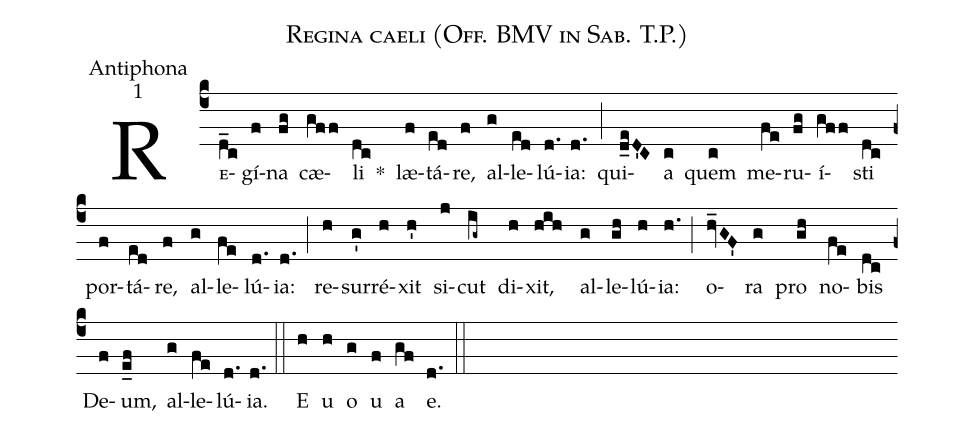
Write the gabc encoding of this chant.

name:Regina caeli (Off. BMV in Sab. T.P.);
office-part:Antiphona;
mode:1;
%%
(c4)R<sc>e</sc>(d_c)gí(f)na(fg) cæ(gff)li(dc) *() læ(f)tá(ed)re,(f) al(g)le(ed)lú(d.)ia:(d.) (;)
qui(d_eD'C)a(c) quem(c) me(fe)ru(fg)í(gff)sti(dc) por(f)tá(ed)re,(f) al(g)le(fe)lú(d.)ia:(d.) (;)
re(h)sur(g')ré(h)xit(h') si(j)cut(ig~) di(h)xit,(hih) al(g)le(gh)lú(h)ia:(h.) (;)
o(hv_GF')ra(g) pro(gh) no(fe)bis(dc) De(f)um,(e_f) al(g)le(fe)lú(d.){ia}.(d.) (::)
<eu>E(h) u(h) o(g) u(f) a(gf) e.</eu>(d.) (::)
